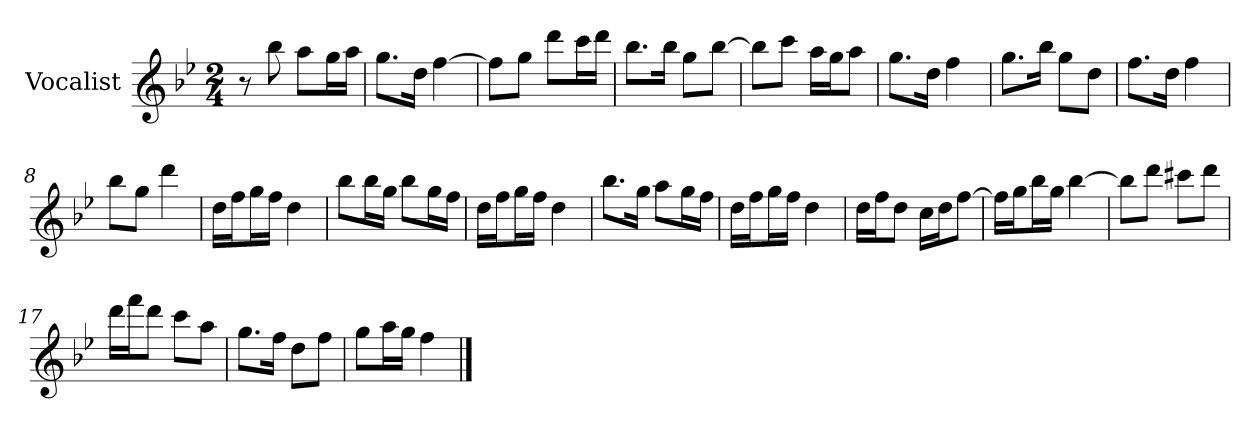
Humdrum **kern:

**kern
*part1
*staff1
*I"Vocalist
*k[b-e-]
*B-:
*M2/4
=
8r
8bb-
8aaL
16ggL
16aaJJ
=1
8.ggL
16ddJk
[4ff
=2
8ffL]
8ggJ
8dddL
16cccL
16dddJJ
=3
8.bb-L
16bb-Jk
8ggL
[8bb-J
=4
8bb-L]
8cccJ
16aaLL
16ggJ
8aaJ
=5
8.ggL
16ddJk
4ff
=6
8.ggL
16bb-Jk
8ggL
8ddJ
=7
8.ffL
16ddJk
4ff
=8
8bb-L
8ggJ
4ddd
=9
16ddLL
16ffJ
16ggL
16ffJJ
4dd
=10
8bb-L
16bb-L
16ggJJ
8bb-L
16ggL
16ffJJ
=11
16ddLL
16ffJ
16ggL
16ffJJ
4dd
=12
8.bb-L
16ggJk
8aaL
16ggL
16ffJJ
=13
16ddLL
16ffJ
16ggL
16ffJJ
4dd
=14
16ddLL
16ffJ
8ddJ
16ccLL
16ddJ
[8ffJ
=15
16ffLL]
16ggJ
16bb-L
16ggJJ
[4bb-
=16
8bb-L]
8dddJ
8ccc#XL
8dddJ
=17
16dddLL
16fffJ
8dddJ
8cccL
8aaJ
=18
8.ggL
16ffJk
8ddL
8ffJ
=19
8ggL
16aaL
16ggJJ
4ff
==
*-
